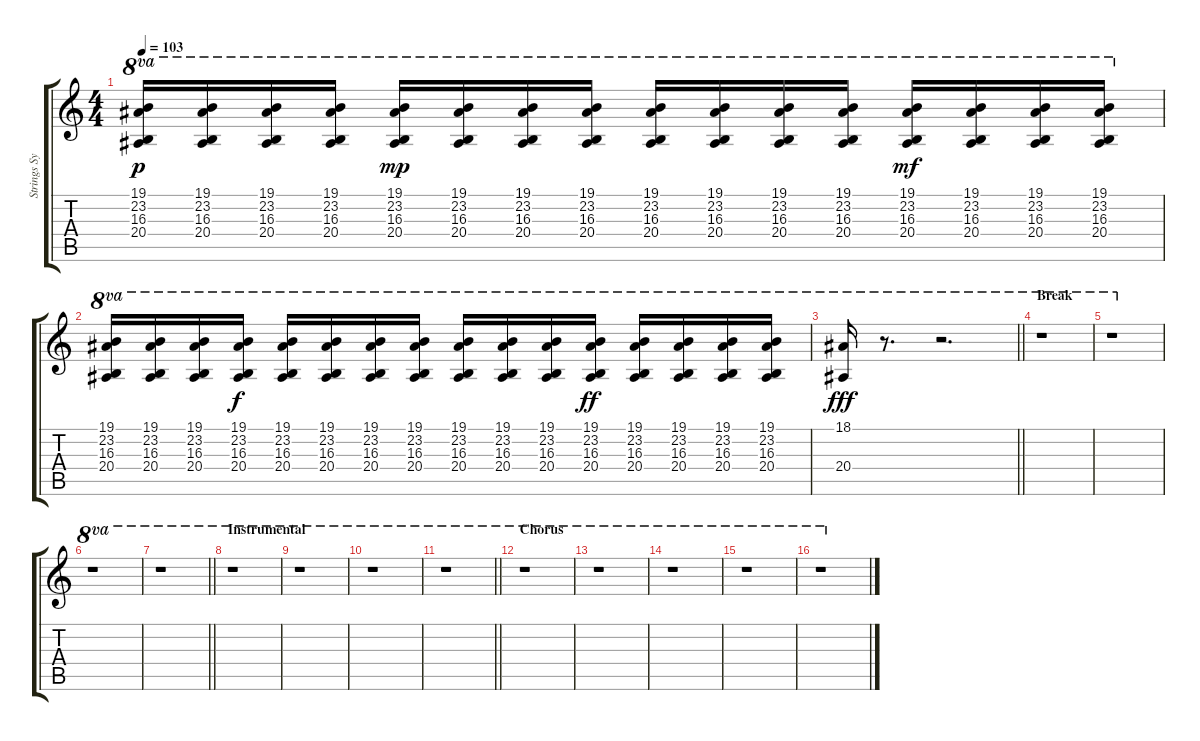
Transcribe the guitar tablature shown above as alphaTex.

\track ("Strings Synth II" "Strings Sy") {instrument stringensemble2}
\staff {score tabs}
\tuning (E4 B3 G3 D3 A2 E2) {hide}
\ts (4 4)
\tempo 103
\clef g2
\ks c
(19.1 23.2 16.3 20.4).16{ot 8va dy p} (19.1 23.2 16.3 20.4).16{ot 8va balance 0} (19.1 23.2 16.3 20.4).16{ot 8va balance 1} (19.1 23.2 16.3 20.4).16{ot 8va balance 1} (19.1 23.2 16.3 20.4).16{ot 8va dy mp balance 2} (19.1 23.2 16.3 20.4).16{ot 8va balance 2} (19.1 23.2 16.3 20.4).16{ot 8va balance 3} (19.1 23.2 16.3 20.4).16{ot 8va balance 3} (19.1 23.2 16.3 20.4).16{ot 8va balance 4} (19.1 23.2 16.3 20.4).16{ot 8va balance 4} (19.1 23.2 16.3 20.4).16{ot 8va balance 5} (19.1 23.2 16.3 20.4).16{ot 8va balance 5} (19.1 23.2 16.3 20.4).16{ot 8va dy mf balance 6} (19.1 23.2 16.3 20.4).16{ot 8va balance 6} (19.1 23.2 16.3 20.4).16{ot 8va balance 7} (19.1 23.2 16.3 20.4).16{ot 8va balance 7} |
(19.1 23.2 16.3 20.4).16{ot 8va balance 8} (19.1 23.2 16.3 20.4).16{ot 8va balance 8} (19.1 23.2 16.3 20.4).16{ot 8va balance 9} (19.1 23.2 16.3 20.4).16{ot 8va dy f balance 9} (19.1 23.2 16.3 20.4).16{ot 8va balance 10} (19.1 23.2 16.3 20.4).16{ot 8va balance 10} (19.1 23.2 16.3 20.4).16{ot 8va balance 11} (19.1 23.2 16.3 20.4).16{ot 8va balance 11} (19.1 23.2 16.3 20.4).16{ot 8va balance 12} (19.1 23.2 16.3 20.4).16{ot 8va balance 12} (19.1 23.2 16.3 20.4).16{ot 8va balance 13} (19.1 23.2 16.3 20.4).16{ot 8va dy ff balance 13} (19.1 23.2 16.3 20.4).16{ot 8va balance 14} (19.1 23.2 16.3 20.4).16{ot 8va balance 14} (19.1 23.2 16.3 20.4).16{ot 8va balance 15} (19.1 23.2 16.3 20.4).16{ot 8va balance 15} |
\barLineRight lightlight
(18.1 20.4).16{ot 8va dy fff} r.8{d ot 8va} r.2{d ot 8va} |
\section ("" "Break")
r.1{ot 8va} |
r.1{ot 8va} |
r.1{ot 8va} |
\barLineRight lightlight
r.1{ot 8va} |
\section ("" "Instrumental")
r.1{ot 8va} |
r.1{ot 8va} |
r.1{ot 8va} |
\barLineRight lightlight
r.1{ot 8va} |
\section ("" "Chorus")
r.1{ot 8va} |
r.1{ot 8va} |
r.1{ot 8va} |
r.1{ot 8va} |
r.1{ot 8va}
